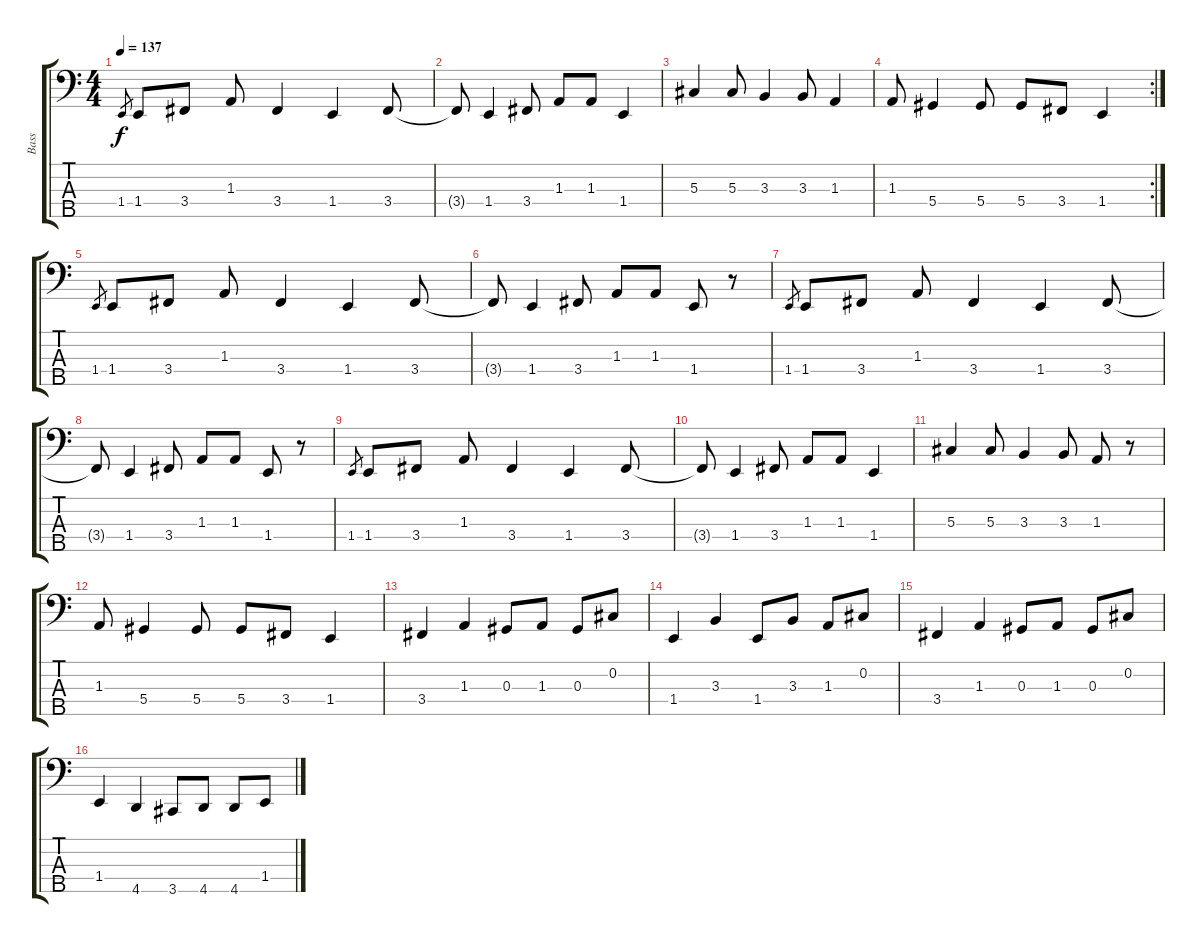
\track ("Bass" "Bass") {instrument electricbassfinger}
\staff {score tabs}
\tuning (Gb2 Db2 Ab1 Eb1 Bb0) {hide}
\ts (4 4)
\tempo 137
\clef f4
\ks c
1.4.8{gr dy f} 1.4.8 3.4.8 1.3.8 3.4.4 1.4.4 3.4.8 |
3.4{t}.8 1.4.4 3.4.8 1.3.8 1.3.8 1.4.4 |
5.3.4 5.3.8 3.3.4 3.3.8 1.3.4 |
\rc 2
1.3.8 5.4.4 5.4.8 5.4.8 3.4.8 1.4.4 |
\section ("" "")
1.4.8{gr} 1.4.8 3.4.8 1.3.8 3.4.4 1.4.4 3.4.8 |
3.4{t}.8 1.4.4 3.4.8 1.3.8 1.3.8 1.4.8 r.8 |
1.4.8{gr} 1.4.8 3.4.8 1.3.8 3.4.4 1.4.4 3.4.8 |
3.4{t}.8 1.4.4 3.4.8 1.3.8 1.3.8 1.4.8 r.8 |
1.4.8{gr} 1.4.8 3.4.8 1.3.8 3.4.4 1.4.4 3.4.8 |
3.4{t}.8 1.4.4 3.4.8 1.3.8 1.3.8 1.4.4 |
5.3.4 5.3.8 3.3.4 3.3.8 1.3.8 r.8 |
1.3.8 5.4.4 5.4.8 5.4.8 3.4.8 1.4.4 |
3.4.4 1.3.4 0.3.8 1.3.8 0.3.8 0.2.8 |
1.4.4 3.3.4 1.4.8 3.3.8 1.3.8 0.2.8 |
3.4.4 1.3.4 0.3.8 1.3.8 0.3.8 0.2.8 |
1.4.4 4.5.4 3.5.8 4.5.8 4.5.8 1.4.8
